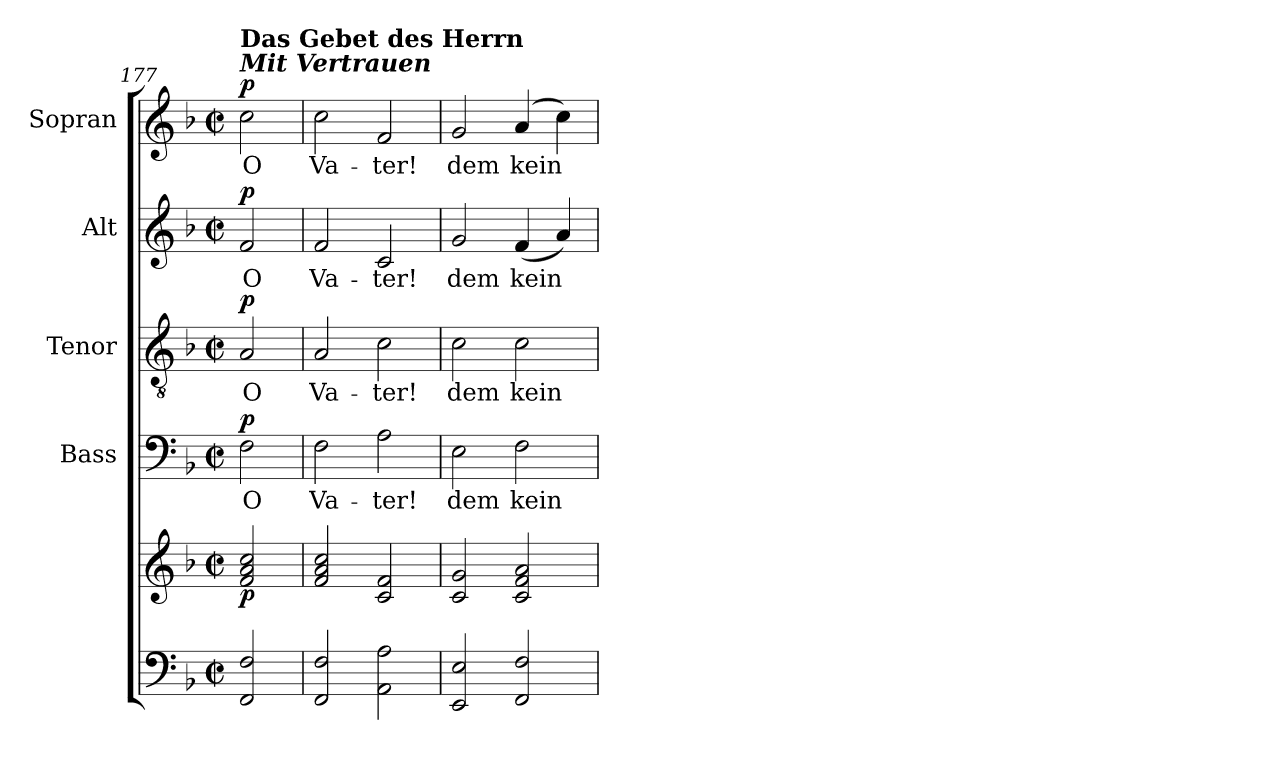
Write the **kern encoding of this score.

**kern	**kern	**dynam	**kern	**text	**dynam	**kern	**text	**dynam	**kern	**text	**dynam	**kern	**text	**dynam
*part5	*part5	*part5	*part4	*part4	*part4	*part3	*part3	*part3	*part2	*part2	*part2	*part1	*part1	*part1
*staff6	*staff5	*staff5/6	*staff4	*staff4	*staff4	*staff3	*staff3	*staff3	*staff2	*staff2	*staff2	*staff1	*staff1	*staff1
*	*	*	*I"Bass	*	*	*I"Tenor	*	*	*I"Alt	*	*	*I"Sopran	*	*
*	*	*	*I'B.	*	*	*I'T.	*	*	*I'A.	*	*	*I'S.	*	*
!!LO:LB:g=z
*clefF4	*clefG2	*	*clefF4	*	*	*clefGv2	*	*	*clefG2	*	*	*clefG2	*	*
*k[b-]	*k[b-]	*	*k[b-]	*	*	*k[b-]	*	*	*k[b-]	*	*	*k[b-]	*	*
*F:	*F:	*	*F:	*	*	*F:	*	*	*F:	*	*	*F:	*	*
*M2/2	*M2/2	*	*M2/2	*	*	*M2/2	*	*	*M2/2	*	*	*M2/2	*	*
*met(c|)	*met(c|)	*	*met(c|)	*	*	*met(c|)	*	*	*met(c|)	*	*	*met(c|)	*	*
=177	=177	=177	=177	=177	=177	=177	=177	=177	=177	=177	=177	=177	=177	=177
!	!	!	!	!	!	!	!	!	!	!	!	!LO:TX:a:Bi:t=Mit Vertrauen	!	!
!	!	!	!	!	!	!	!	!	!	!	!	!LO:TX:a:B:t=Das Gebet des Herrn	!	!
!	!	!LO:DY:b	!	!LO:LY:b	!LO:DY:a	!	!LO:LY:b	!LO:DY:a	!	!LO:LY:b	!LO:DY:a	!	!LO:LY:b	!LO:DY:a
2FF/ 2F/	2f/ 2a/ 2cc/	p	2F\	O	p	2A/	O	p	2f/	O	p	2cc\	O	p
=178	=178	=178	=178	=178	=178	=178	=178	=178	=178	=178	=178	=178	=178	=178
!	!	!	!	!LO:LY:b	!	!	!LO:LY:b	!	!	!LO:LY:b	!	!	!LO:LY:b	!
2FF/ 2F/	2f/ 2a/ 2cc/	.	2F\	Va-	.	2A/	Va-	.	2f/	Va-	.	2cc\	Va-	.
!	!	!	!	!LO:LY:b	!	!	!LO:LY:b	!	!	!LO:LY:b	!	!	!LO:LY:b	!
2AA\ 2A\	2c/ 2f/	.	2A\	-ter!	.	2c\	-ter!	.	2c/	-ter!	.	2f/	-ter!	.
=179	=179	=179	=179	=179	=179	=179	=179	=179	=179	=179	=179	=179	=179	=179
!	!	!	!	!LO:LY:b	!	!	!LO:LY:b	!	!	!LO:LY:b	!	!	!LO:LY:b	!
2EE/ 2E/	2c/ 2g/	.	2E\	dem	.	2c\	dem	.	2g/	dem	.	2g/	dem	.
!	!	!	!	!LO:LY:b	!	!	!LO:LY:b	!	!	!LO:LY:b	!	!	!LO:LY:b	!
2FF/ 2F/	2c/ 2f/ 2a/	.	2F\	kein	.	2c\	kein	.	(<4f/	kein	.	(4a/	kein	.
.	.	.	.	.	.	.	.	.	4a/)	.	.	4cc\)	.	.
=	=	=	=	=	=	=	=	=	=	=	=	=	=	=
*-	*-	*-	*-	*-	*-	*-	*-	*-	*-	*-	*-	*-	*-	*-
